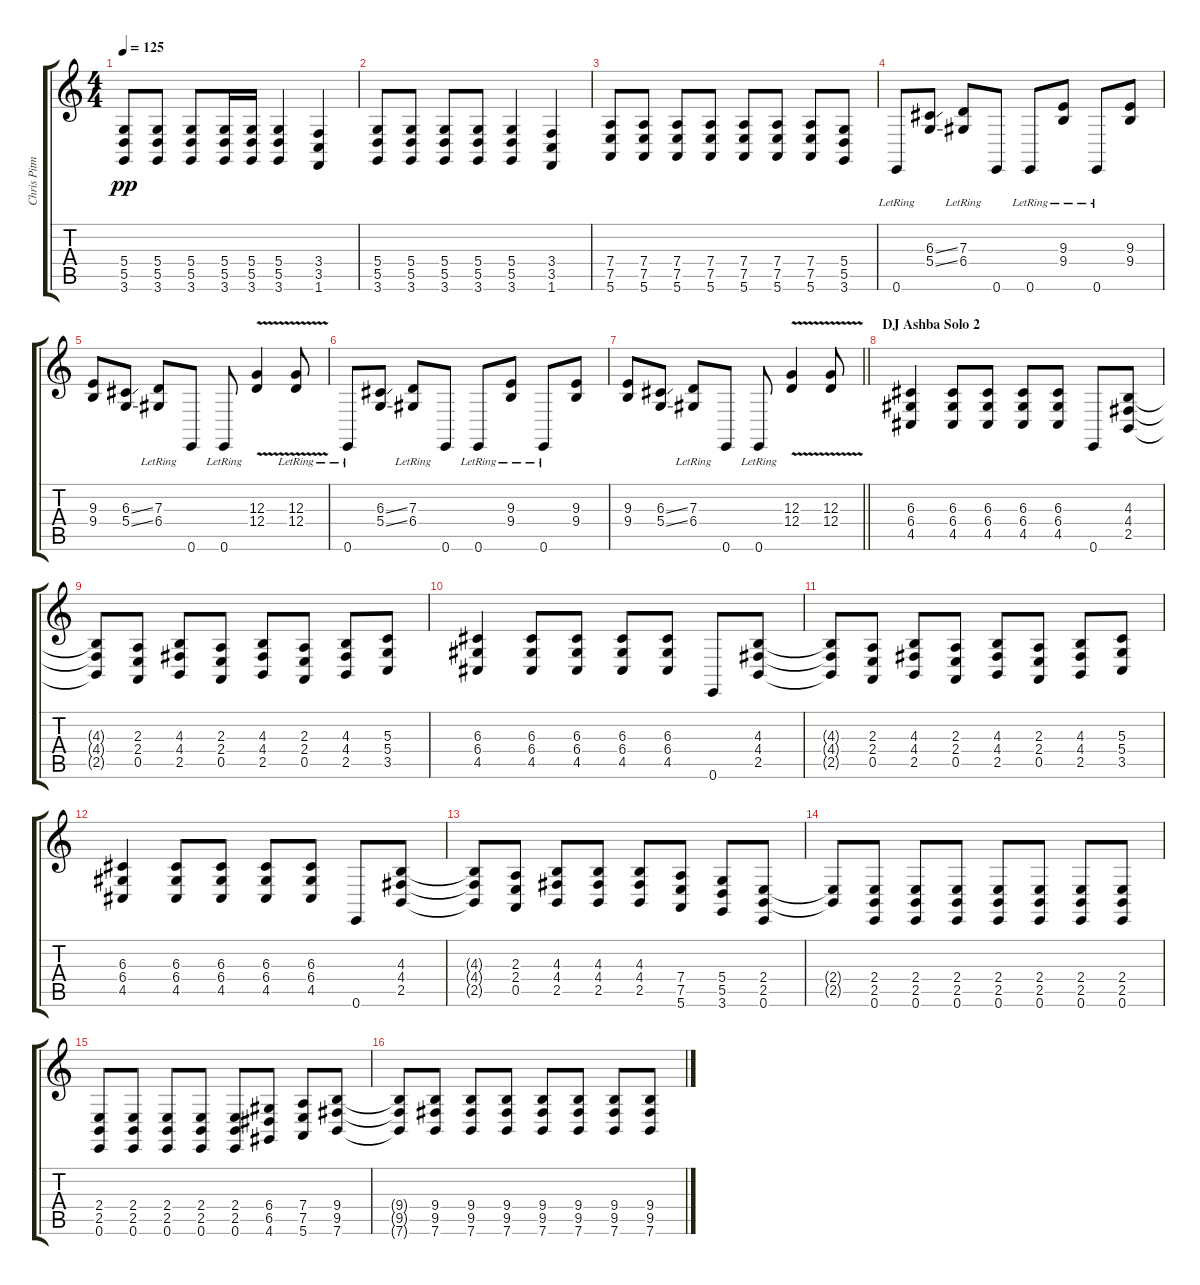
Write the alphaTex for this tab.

\track ("Chris Pitman" "Chris Pitm") {instrument honkytonkpiano}
\staff {score tabs}
\tuning (E4 B3 G3 D3 A2 E2) {hide}
\ts (4 4)
\tempo 125
\clef g2
\ks c
(5.4 5.5 3.6).8{dy pp} (5.4 5.5 3.6).8 (5.4 5.5 3.6).8 (5.4 5.5 3.6).16 (5.4 5.5 3.6).16 (5.4 5.5 3.6).4 (3.4 3.5 1.6).4 |
(5.4 5.5 3.6).8 (5.4 5.5 3.6).8 (5.4 5.5 3.6).8 (5.4 5.5 3.6).8 (5.4 5.5 3.6).4 (3.4 3.5 1.6).4 |
(7.4 7.5 5.6).8 (7.4 7.5 5.6).8 (7.4 7.5 5.6).8 (7.4 7.5 5.6).8 (7.4 7.5 5.6).8 (7.4 7.5 5.6).8 (7.4 7.5 5.6).8 (5.4 5.5 3.6).8 |
0.6{lr}.8 (6.3{ss} 5.4{ss}).8 (7.3{lr} 6.4{lr}).8 0.6.8 0.6{lr}.8 (9.3{lr} 9.4{lr}).8 0.6{lr}.8 (9.3 9.4).8 |
(9.3 9.4).8 (6.3{ss} 5.4{ss}).8 (7.3{lr} 6.4{lr}).8 0.6.8 0.6{lr}.8 (12.3{v} 12.4{v}).4 (12.3{v lr} 12.4{v lr}).8 |
0.6{lr}.8 (6.3{ss} 5.4{ss}).8 (7.3{lr} 6.4{lr}).8 0.6.8 0.6{lr}.8 (9.3{lr} 9.4{lr}).8 0.6{lr}.8 (9.3 9.4).8 |
\barLineRight lightlight
(9.3 9.4).8 (6.3{ss} 5.4{ss}).8 (7.3{lr} 6.4{lr}).8 0.6.8 0.6{lr}.8 (12.3{v} 12.4{v}).4 (12.3{v} 12.4{v}).8 |
\section ("" "DJ Ashba Solo 2")
(6.3 6.4 4.5).4 (6.3 6.4 4.5).8 (6.3 6.4 4.5).8 (6.3 6.4 4.5).8 (6.3 6.4 4.5).8 0.6.8 (4.3 4.4 2.5).8 |
(4.3{t} 4.4{t} 2.5{t}).8 (2.3 2.4 0.5).8 (4.3 4.4 2.5).8 (2.3 2.4 0.5).8 (4.3 4.4 2.5).8 (2.3 2.4 0.5).8 (4.3 4.4 2.5).8 (5.3 5.4 3.5).8 |
(6.3 6.4 4.5).4 (6.3 6.4 4.5).8 (6.3 6.4 4.5).8 (6.3 6.4 4.5).8 (6.3 6.4 4.5).8 0.6.8 (4.3 4.4 2.5).8 |
(4.3{t} 4.4{t} 2.5{t}).8 (2.3 2.4 0.5).8 (4.3 4.4 2.5).8 (2.3 2.4 0.5).8 (4.3 4.4 2.5).8 (2.3 2.4 0.5).8 (4.3 4.4 2.5).8 (5.3 5.4 3.5).8 |
(6.3 6.4 4.5).4 (6.3 6.4 4.5).8 (6.3 6.4 4.5).8 (6.3 6.4 4.5).8 (6.3 6.4 4.5).8 0.6.8 (4.3 4.4 2.5).8 |
(4.3{t} 4.4{t} 2.5{t}).8 (2.3 2.4 0.5).8 (4.3 4.4 2.5).8 (4.3 4.4 2.5).8 (4.3 4.4 2.5).8 (7.4 7.5 5.6).8 (5.4 5.5 3.6).8 (2.4 2.5 0.6).8 |
(2.4{t} 2.5{t}).8 (2.4 2.5 0.6).8 (2.4 2.5 0.6).8 (2.4 2.5 0.6).8 (2.4 2.5 0.6).8 (2.4 2.5 0.6).8 (2.4 2.5 0.6).8 (2.4 2.5 0.6).8 |
(2.4 2.5 0.6).8 (2.4 2.5 0.6).8 (2.4 2.5 0.6).8 (2.4 2.5 0.6).8 (2.4 2.5 0.6).8 (6.4 6.5 4.6).8 (7.4 7.5 5.6).8 (9.4 9.5 7.6).8 |
(9.4{t} 9.5{t} 7.6{t}).8 (9.4 9.5 7.6).8 (9.4 9.5 7.6).8 (9.4 9.5 7.6).8 (9.4 9.5 7.6).8 (9.4 9.5 7.6).8 (9.4 9.5 7.6).8 (9.4 9.5 7.6).8
